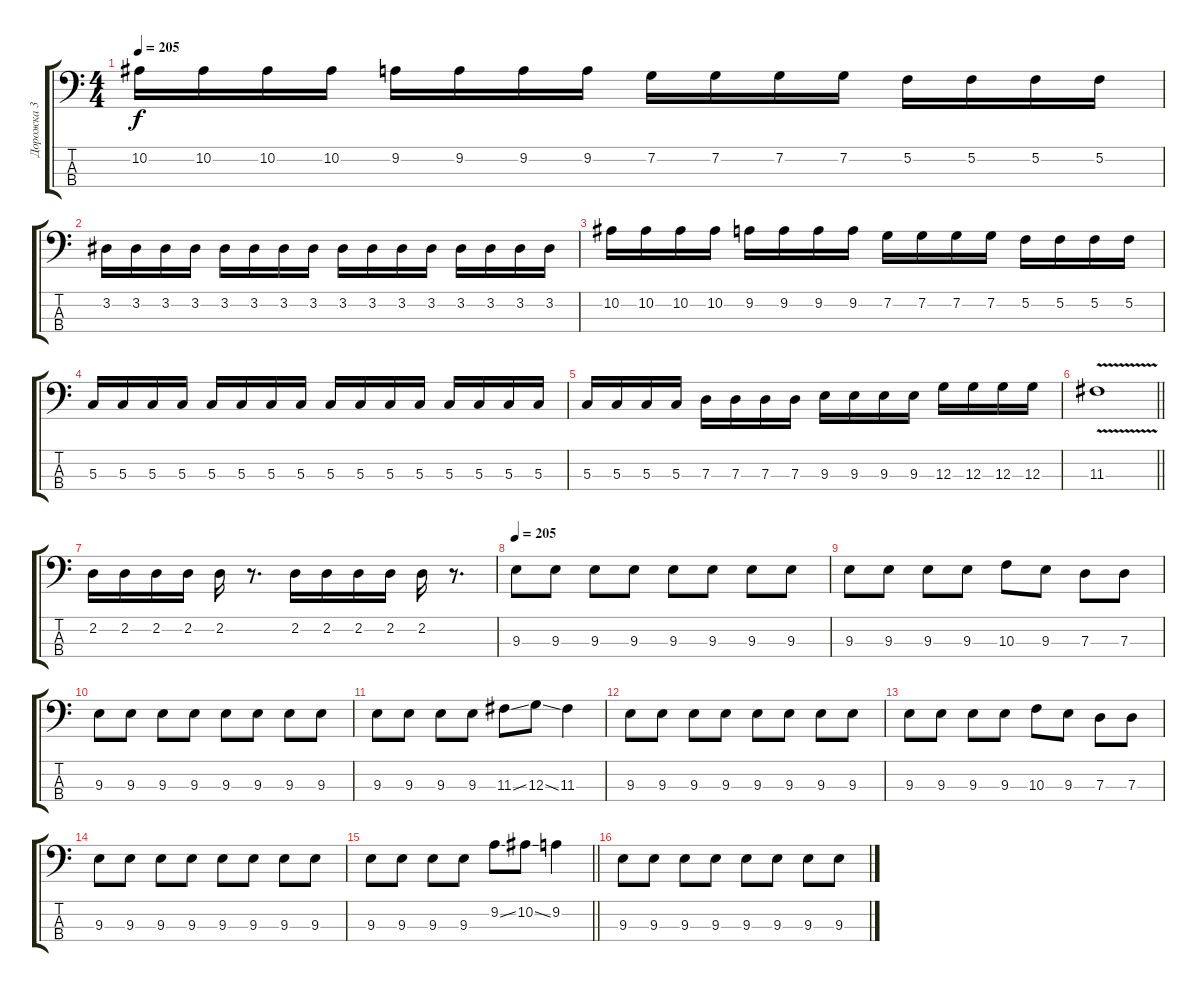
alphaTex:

\track ("Дорожка 3" "Дорожка 3") {instrument slapbass2}
\staff {score tabs}
\tuning (F2 C2 G1 D1) {hide}
\ts (4 4)
\tempo 205
\clef f4
\ks c
10.2.16{dy f} 10.2.16 10.2.16 10.2.16 9.2.16 9.2.16 9.2.16 9.2.16 7.2.16 7.2.16 7.2.16 7.2.16 5.2.16 5.2.16 5.2.16 5.2.16 |
3.2.16 3.2.16 3.2.16 3.2.16 3.2.16 3.2.16 3.2.16 3.2.16 3.2.16 3.2.16 3.2.16 3.2.16 3.2.16 3.2.16 3.2.16 3.2.16 |
10.2.16 10.2.16 10.2.16 10.2.16 9.2.16 9.2.16 9.2.16 9.2.16 7.2.16 7.2.16 7.2.16 7.2.16 5.2.16 5.2.16 5.2.16 5.2.16 |
5.3.16 5.3.16 5.3.16 5.3.16 5.3.16 5.3.16 5.3.16 5.3.16 5.3.16 5.3.16 5.3.16 5.3.16 5.3.16 5.3.16 5.3.16 5.3.16 |
5.3.16 5.3.16 5.3.16 5.3.16 7.3.16 7.3.16 7.3.16 7.3.16 9.3.16 9.3.16 9.3.16 9.3.16 12.3.16 12.3.16 12.3.16 12.3.16 |
\barLineRight lightlight
11.3{v}.1 |
2.2.16 2.2.16 2.2.16 2.2.16 2.2.16 r.8{d} 2.2.16 2.2.16 2.2.16 2.2.16 2.2.16 r.8{d} |
\tempo 205
9.3.8{instrument synthbass2} 9.3.8 9.3.8 9.3.8 9.3.8 9.3.8 9.3.8 9.3.8 |
9.3.8 9.3.8 9.3.8 9.3.8 10.3.8 9.3.8 7.3.8 7.3.8 |
9.3.8 9.3.8 9.3.8 9.3.8 9.3.8 9.3.8 9.3.8 9.3.8 |
9.3.8 9.3.8 9.3.8 9.3.8 11.3{ss}.8{instrument slapbass2} 12.3{ss}.8 11.3.4 |
9.3.8{instrument synthbass2} 9.3.8 9.3.8 9.3.8 9.3.8 9.3.8 9.3.8 9.3.8 |
9.3.8 9.3.8 9.3.8 9.3.8 10.3.8 9.3.8 7.3.8 7.3.8 |
9.3.8 9.3.8 9.3.8 9.3.8 9.3.8 9.3.8 9.3.8 9.3.8 |
\barLineRight lightlight
9.3.8 9.3.8 9.3.8 9.3.8 9.2{ss}.8{instrument slapbass2} 10.2{ss}.8 9.2.4 |
9.3.8{instrument synthbass2} 9.3.8 9.3.8 9.3.8 9.3.8 9.3.8 9.3.8 9.3.8
